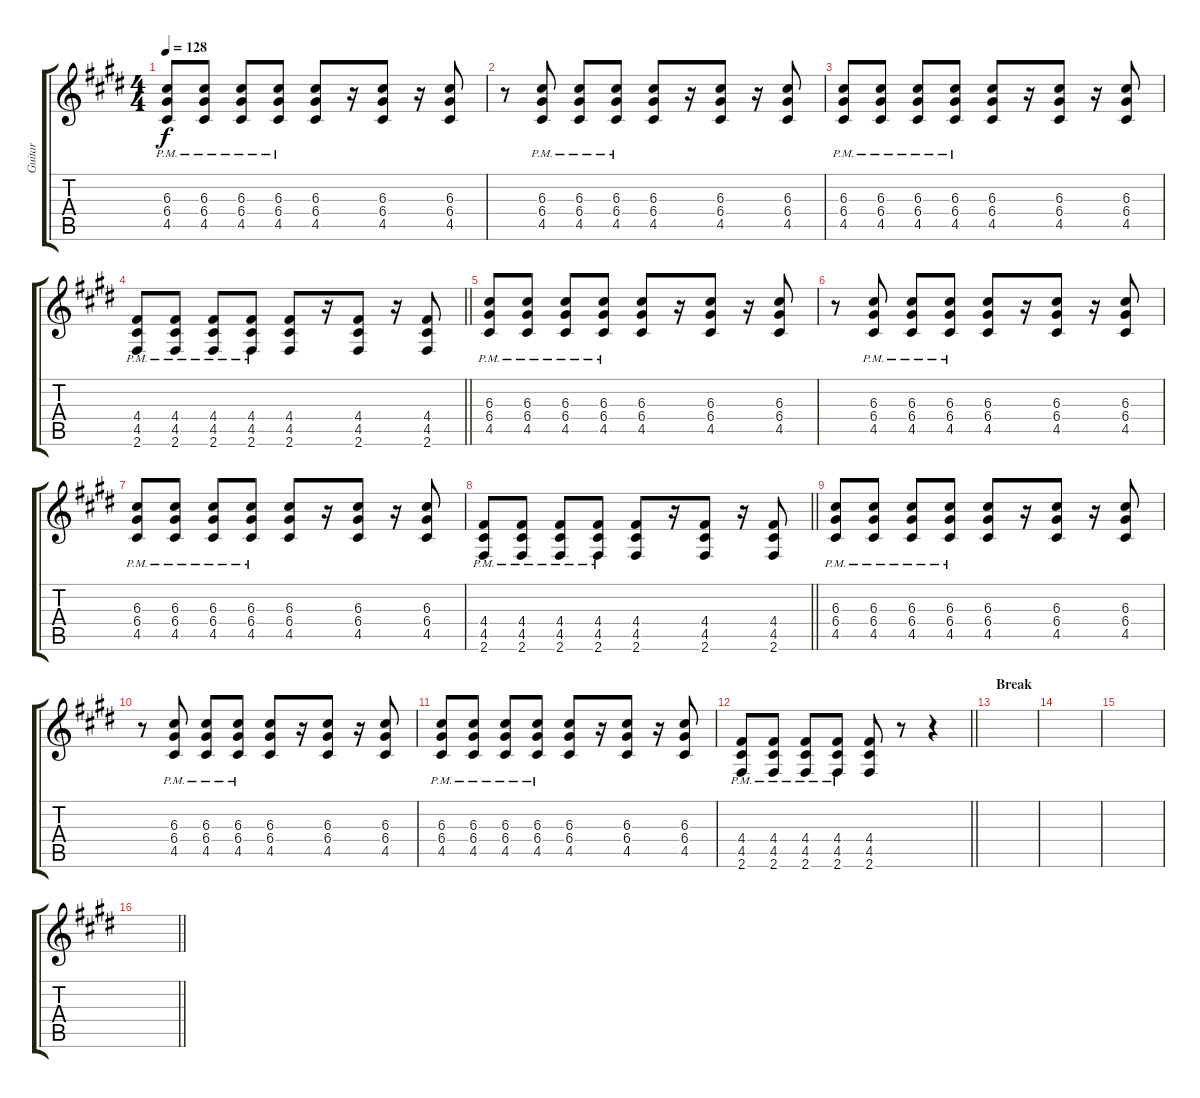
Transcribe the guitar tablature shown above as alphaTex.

\track ("Guitar" "Guitar") {instrument electricguitarclean}
\staff {score tabs}
\tuning (E4 B3 G3 D3 A2 E2) {hide}
\ts (4 4)
\tempo 128
\clef g2
\ks c#minor
(6.3{pm} 6.4{pm} 4.5{pm}).8{dy f} (6.3{pm} 6.4{pm} 4.5{pm}).8 (6.3{pm} 6.4{pm} 4.5{pm}).8 (6.3{pm} 6.4{pm} 4.5{pm}).8 (6.3 6.4 4.5).8 r.16 (6.3 6.4 4.5).8 r.16 (6.3 6.4 4.5).8 |
r.8 (6.3{pm} 6.4{pm} 4.5{pm}).8 (6.3{pm} 6.4{pm} 4.5{pm}).8 (6.3{pm} 6.4{pm} 4.5{pm}).8 (6.3 6.4 4.5).8 r.16 (6.3 6.4 4.5).8 r.16 (6.3 6.4 4.5).8 |
(6.3{pm} 6.4{pm} 4.5{pm}).8 (6.3{pm} 6.4{pm} 4.5{pm}).8 (6.3{pm} 6.4{pm} 4.5{pm}).8 (6.3{pm} 6.4{pm} 4.5{pm}).8 (6.3 6.4 4.5).8 r.16 (6.3 6.4 4.5).8 r.16 (6.3 6.4 4.5).8 |
\barLineRight lightlight
(4.4{pm} 4.5{pm} 2.6{pm}).8 (4.4{pm} 4.5{pm} 2.6{pm}).8 (4.4{pm} 4.5{pm} 2.6{pm}).8 (4.4{pm} 4.5{pm} 2.6{pm}).8 (4.4 4.5 2.6).8 r.16 (4.4 4.5 2.6).8 r.16 (4.4 4.5 2.6).8 |
(6.3{pm} 6.4{pm} 4.5{pm}).8 (6.3{pm} 6.4{pm} 4.5{pm}).8 (6.3{pm} 6.4{pm} 4.5{pm}).8 (6.3{pm} 6.4{pm} 4.5{pm}).8 (6.3 6.4 4.5).8 r.16 (6.3 6.4 4.5).8 r.16 (6.3 6.4 4.5).8 |
r.8 (6.3{pm} 6.4{pm} 4.5{pm}).8 (6.3{pm} 6.4{pm} 4.5{pm}).8 (6.3{pm} 6.4{pm} 4.5{pm}).8 (6.3 6.4 4.5).8 r.16 (6.3 6.4 4.5).8 r.16 (6.3 6.4 4.5).8 |
(6.3{pm} 6.4{pm} 4.5{pm}).8 (6.3{pm} 6.4{pm} 4.5{pm}).8 (6.3{pm} 6.4{pm} 4.5{pm}).8 (6.3{pm} 6.4{pm} 4.5{pm}).8 (6.3 6.4 4.5).8 r.16 (6.3 6.4 4.5).8 r.16 (6.3 6.4 4.5).8 |
\barLineRight lightlight
(4.4{pm} 4.5{pm} 2.6{pm}).8 (4.4{pm} 4.5{pm} 2.6{pm}).8 (4.4{pm} 4.5{pm} 2.6{pm}).8 (4.4{pm} 4.5{pm} 2.6{pm}).8 (4.4 4.5 2.6).8 r.16 (4.4 4.5 2.6).8 r.16 (4.4 4.5 2.6).8 |
(6.3{pm} 6.4{pm} 4.5{pm}).8 (6.3{pm} 6.4{pm} 4.5{pm}).8 (6.3{pm} 6.4{pm} 4.5{pm}).8 (6.3{pm} 6.4{pm} 4.5{pm}).8 (6.3 6.4 4.5).8 r.16 (6.3 6.4 4.5).8 r.16 (6.3 6.4 4.5).8 |
r.8 (6.3{pm} 6.4{pm} 4.5{pm}).8 (6.3{pm} 6.4{pm} 4.5{pm}).8 (6.3{pm} 6.4{pm} 4.5{pm}).8 (6.3 6.4 4.5).8 r.16 (6.3 6.4 4.5).8 r.16 (6.3 6.4 4.5).8 |
(6.3{pm} 6.4{pm} 4.5{pm}).8 (6.3{pm} 6.4{pm} 4.5{pm}).8 (6.3{pm} 6.4{pm} 4.5{pm}).8 (6.3{pm} 6.4{pm} 4.5{pm}).8 (6.3 6.4 4.5).8 r.16 (6.3 6.4 4.5).8 r.16 (6.3 6.4 4.5).8 |
\barLineRight lightlight
(4.4{pm} 4.5{pm} 2.6{pm}).8 (4.4{pm} 4.5{pm} 2.6{pm}).8 (4.4{pm} 4.5{pm} 2.6{pm}).8 (4.4{pm} 4.5{pm} 2.6{pm}).8 (4.4 4.5 2.6).8 r.8 r.4 |
\section ("" "Break")
|
|
|
\barLineRight lightlight
